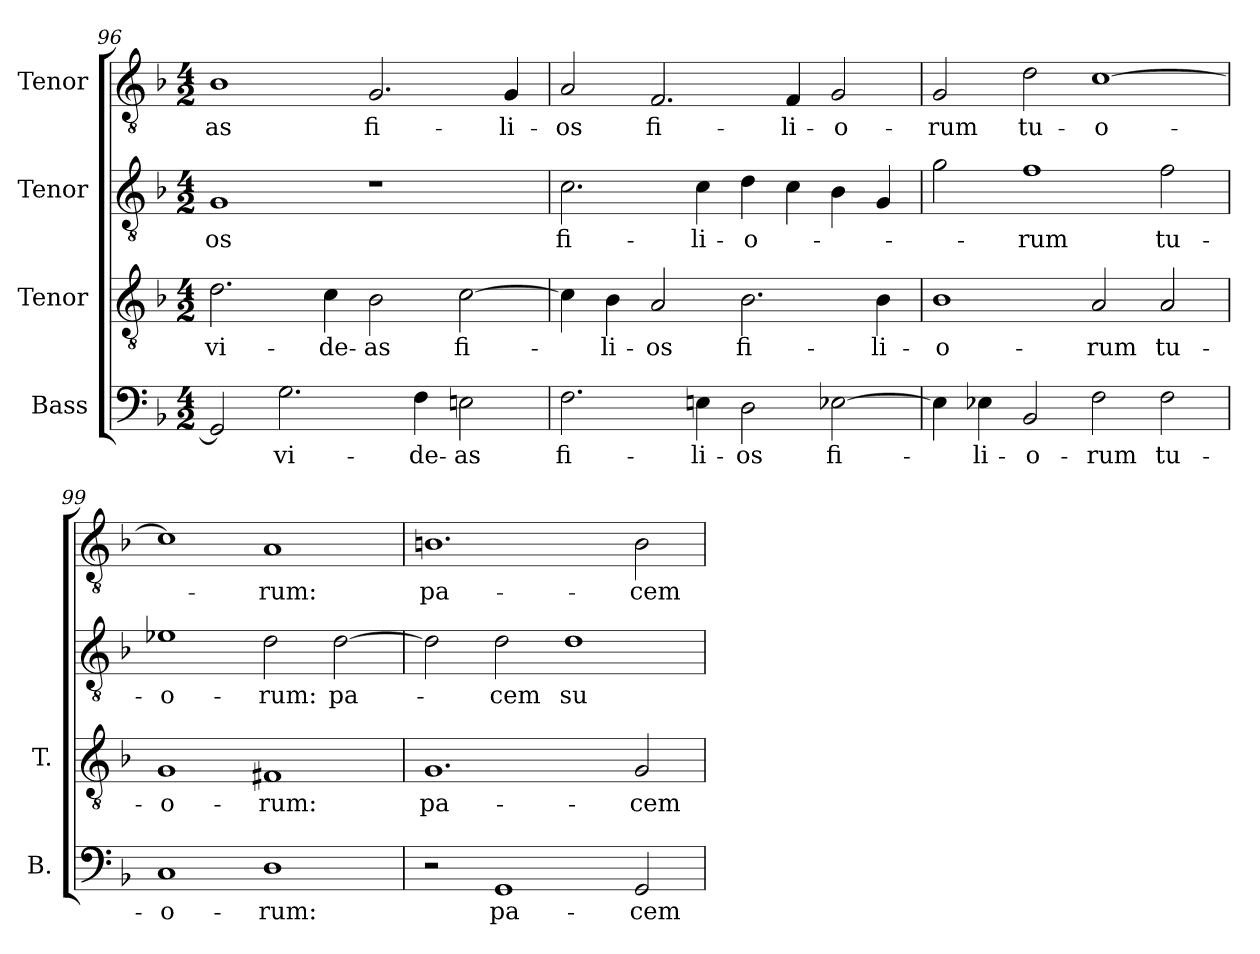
**kern	**text	**kern	**text	**kern	**text	**kern	**text
*part4	*part4	*part3	*part3	*part2	*part2	*part1	*part1
*staff4	*staff4	*staff3	*staff3	*staff2	*staff2	*staff1	*staff1
*I"Bass	*	*I"Tenor	*	*I"Tenor	*	*I"Tenor	*
*I'B.	*	*I'T.	*	*	*	*	*
*clefF4	*	*clefGv2	*	*clefGv2	*	*clefGv2	*
*	*	*ITrd7c12	*	*ITrd7c12	*	*ITrd7c12	*
*k[b-]	*	*k[b-]	*	*k[b-]	*	*k[b-]	*
*F:	*	*F:	*	*F:	*	*F:	*
*M4/2	*	*M4/2	*	*M4/2	*	*M4/2	*
=96	=96	=96	=96	=96	=96	=96	=96
!	!	!	!LO:LY:b:color=#000000	!	!	!	!
!	!	!	!	!	!LO:LY:b:color=#000000	!	!
!	!	!	!	!	!	!	!LO:LY:b:color=#000000
2GGi/]	.	2.Di\	vi-	1GGi	-os	1BB-i	-as
!	!LO:LY:b:color=#000000	!	!	!	!	!	!
2.Gi\	vi-	.	.	.	.	.	.
!	!	!	!LO:LY:b:color=#000000	!	!	!	!
.	.	4Ci\	-de-	.	.	.	.
!	!	!	!LO:LY:b:color=#000000	!	!	!	!
!	!	!	!	!	!	!	!LO:LY:b:color=#000000
.	.	2BB-i\	-as	1r	.	2.GGi/	fi-
!	!LO:LY:b:color=#000000	!	!	!	!	!	!
4Fi\	-de-	.	.	.	.	.	.
!	!LO:LY:b:color=#000000	!	!	!	!	!	!
!	!	!	!LO:LY:b:color=#000000	!	!	!	!
2Eni\	-as	[2Ci\	fi-	.	.	.	.
!	!	!	!	!	!	!	!LO:LY:b:color=#000000
.	.	.	.	.	.	4GGi/	-li-
!!LO:PB:g=z
=97	=97	=97	=97	=97	=97	=97	=97
!	!LO:LY:b:color=#000000	!	!	!	!	!	!
!	!	!	!	!	!LO:LY:b:color=#000000	!	!
!	!	!	!	!	!	!	!LO:LY:b:color=#000000
2.Fi\	fi-	4Ci\]	.	2.Ci\	fi-	2AAi/	-os
!	!	!	!LO:LY:b:color=#000000	!	!	!	!
.	.	4BB-i\	-li-	.	.	.	.
!	!	!	!LO:LY:b:color=#000000	!	!	!	!
!	!	!	!	!	!	!	!LO:LY:b:color=#000000
.	.	2AAi/	-os	.	.	2.FFi/	fi-
!	!LO:LY:b:color=#000000	!	!	!	!	!	!
!	!	!	!	!	!LO:LY:b:color=#000000	!	!
4Eni\	-li-	.	.	4Ci\	-li-	.	.
!	!LO:LY:b:color=#000000	!	!	!	!	!	!
!	!	!	!LO:LY:b:color=#000000	!	!	!	!
!	!	!	!	!	!LO:LY:b:color=#000000	!	!
2Di\	-os	2.BB-i\	fi-	4Di\	-o-	.	.
!	!	!	!	!	!	!	!LO:LY:b:color=#000000
.	.	.	.	4Ci\	.	4FFi/	-li-
!	!LO:LY:b:color=#000000	!	!	!	!	!	!
!	!	!	!	!	!	!	!LO:LY:b:color=#000000
[2E-Xi\	fi-	.	.	4BB-i\	.	2GGi/	-o-
!	!	!	!LO:LY:b:color=#000000	!	!	!	!
.	.	4BB-i\	-li-	4GGi/	.	.	.
=98	=98	=98	=98	=98	=98	=98	=98
!	!	!	!LO:LY:b:color=#000000	!	!	!	!
!	!	!	!	!	!	!	!LO:LY:b:color=#000000
4E-i\]	.	1BB-i	-o-	2Gi\	.	2GGi/	-rum
!	!LO:LY:b:color=#000000	!	!	!	!	!	!
4E-Xi\	-li-	.	.	.	.	.	.
!	!LO:LY:b:color=#000000	!	!	!	!	!	!
!	!	!	!	!	!LO:LY:b:color=#000000	!	!
!	!	!	!	!	!	!	!LO:LY:b:color=#000000
2BB-i/	-o-	.	.	1Fi	-rum	2Di\	tu-
!	!LO:LY:b:color=#000000	!	!	!	!	!	!
!	!	!	!LO:LY:b:color=#000000	!	!	!	!
!	!	!	!	!	!	!	!LO:LY:b:color=#000000
2Fi\	-rum	2AAi/	-rum	.	.	[1Ci	-o-
!	!LO:LY:b:color=#000000	!	!	!	!	!	!
!	!	!	!LO:LY:b:color=#000000	!	!	!	!
!	!	!	!	!	!LO:LY:b:color=#000000	!	!
2Fi\	tu-	2AAi/	tu-	2Fi\	tu-	.	.
=99	=99	=99	=99	=99	=99	=99	=99
!	!LO:LY:b:color=#000000	!	!	!	!	!	!
!	!	!	!LO:LY:b:color=#000000	!	!	!	!
!	!	!	!	!	!LO:LY:b:color=#000000	!	!
1Ci	-o-	1GGi	-o-	1E-Xi	-o-	1Ci]	.
!	!LO:LY:b:color=#000000	!	!	!	!	!	!
!	!	!	!LO:LY:b:color=#000000	!	!	!	!
!	!	!	!	!	!LO:LY:b:color=#000000	!	!
!	!	!	!	!	!	!	!LO:LY:b:color=#000000
1Di	-rum:	1FF#Xi	-rum:	2Di\	-rum:	1AAi	-rum:
!	!	!	!	!	!LO:LY:b:color=#000000	!	!
.	.	.	.	[2Di\	pa-	.	.
=100	=100	=100	=100	=100	=100	=100	=100
!	!	!	!LO:LY:b:color=#000000	!	!	!	!
!	!	!	!	!	!	!	!LO:LY:b:color=#000000
2r	.	1.GGi	pa-	2Di\]	.	1.BBni	pa-
!	!LO:LY:b:color=#000000	!	!	!	!	!	!
!	!	!	!	!	!LO:LY:b:color=#000000	!	!
1GGi	pa-	.	.	2Di\	-cem	.	.
!	!	!	!	!	!LO:LY:b:color=#000000	!	!
.	.	.	.	1Di	su-	.	.
!	!LO:LY:b:color=#000000	!	!	!	!	!	!
!	!	!	!LO:LY:b:color=#000000	!	!	!	!
!	!	!	!	!	!	!	!LO:LY:b:color=#000000
2GGi/	-cem	2GGi/	-cem	.	.	2BBi\	-cem
=	=	=	=	=	=	=	=
*-	*-	*-	*-	*-	*-	*-	*-
